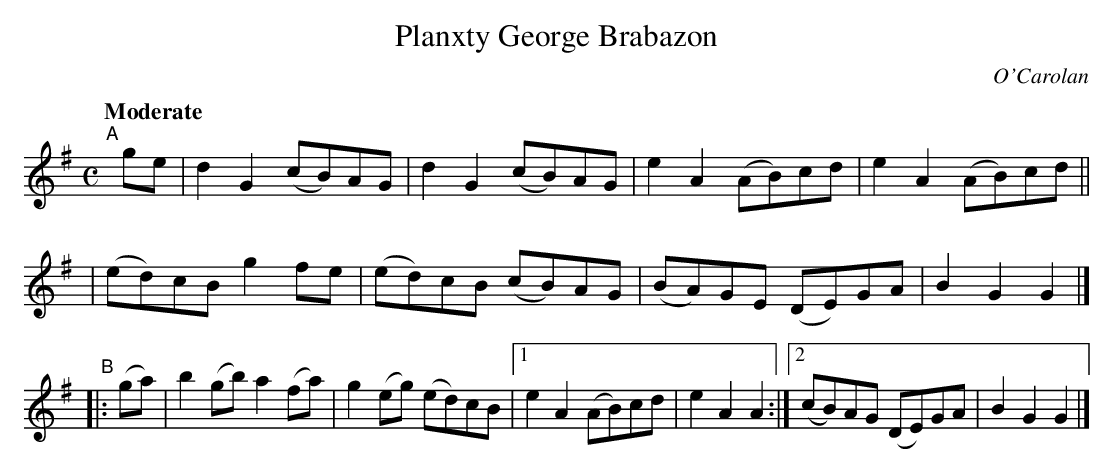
X:1
T: Planxty George Brabazon
C: O'Carolan
Q: "Moderate"
M: C
L: 1/8
K: G
"^A"[|] ge \
| d2G2 (cB)AG | d2G2 (cB)AG | e2A2 (AB)cd | e2A2 (AB)cd ||
| (ed)cB g2fe | (ed)cB (cB)AG | (BA)GE (DE)GA | B2G2 G2 |]
"^B"|: (ga) | b2(gb) a2(fa) | g2(eg) (ed)cB |\
[1 e2A2 (AB)cd | e2A2 A2 :|[2 (cB)AG (DE)GA | B2G2 G2 |]
